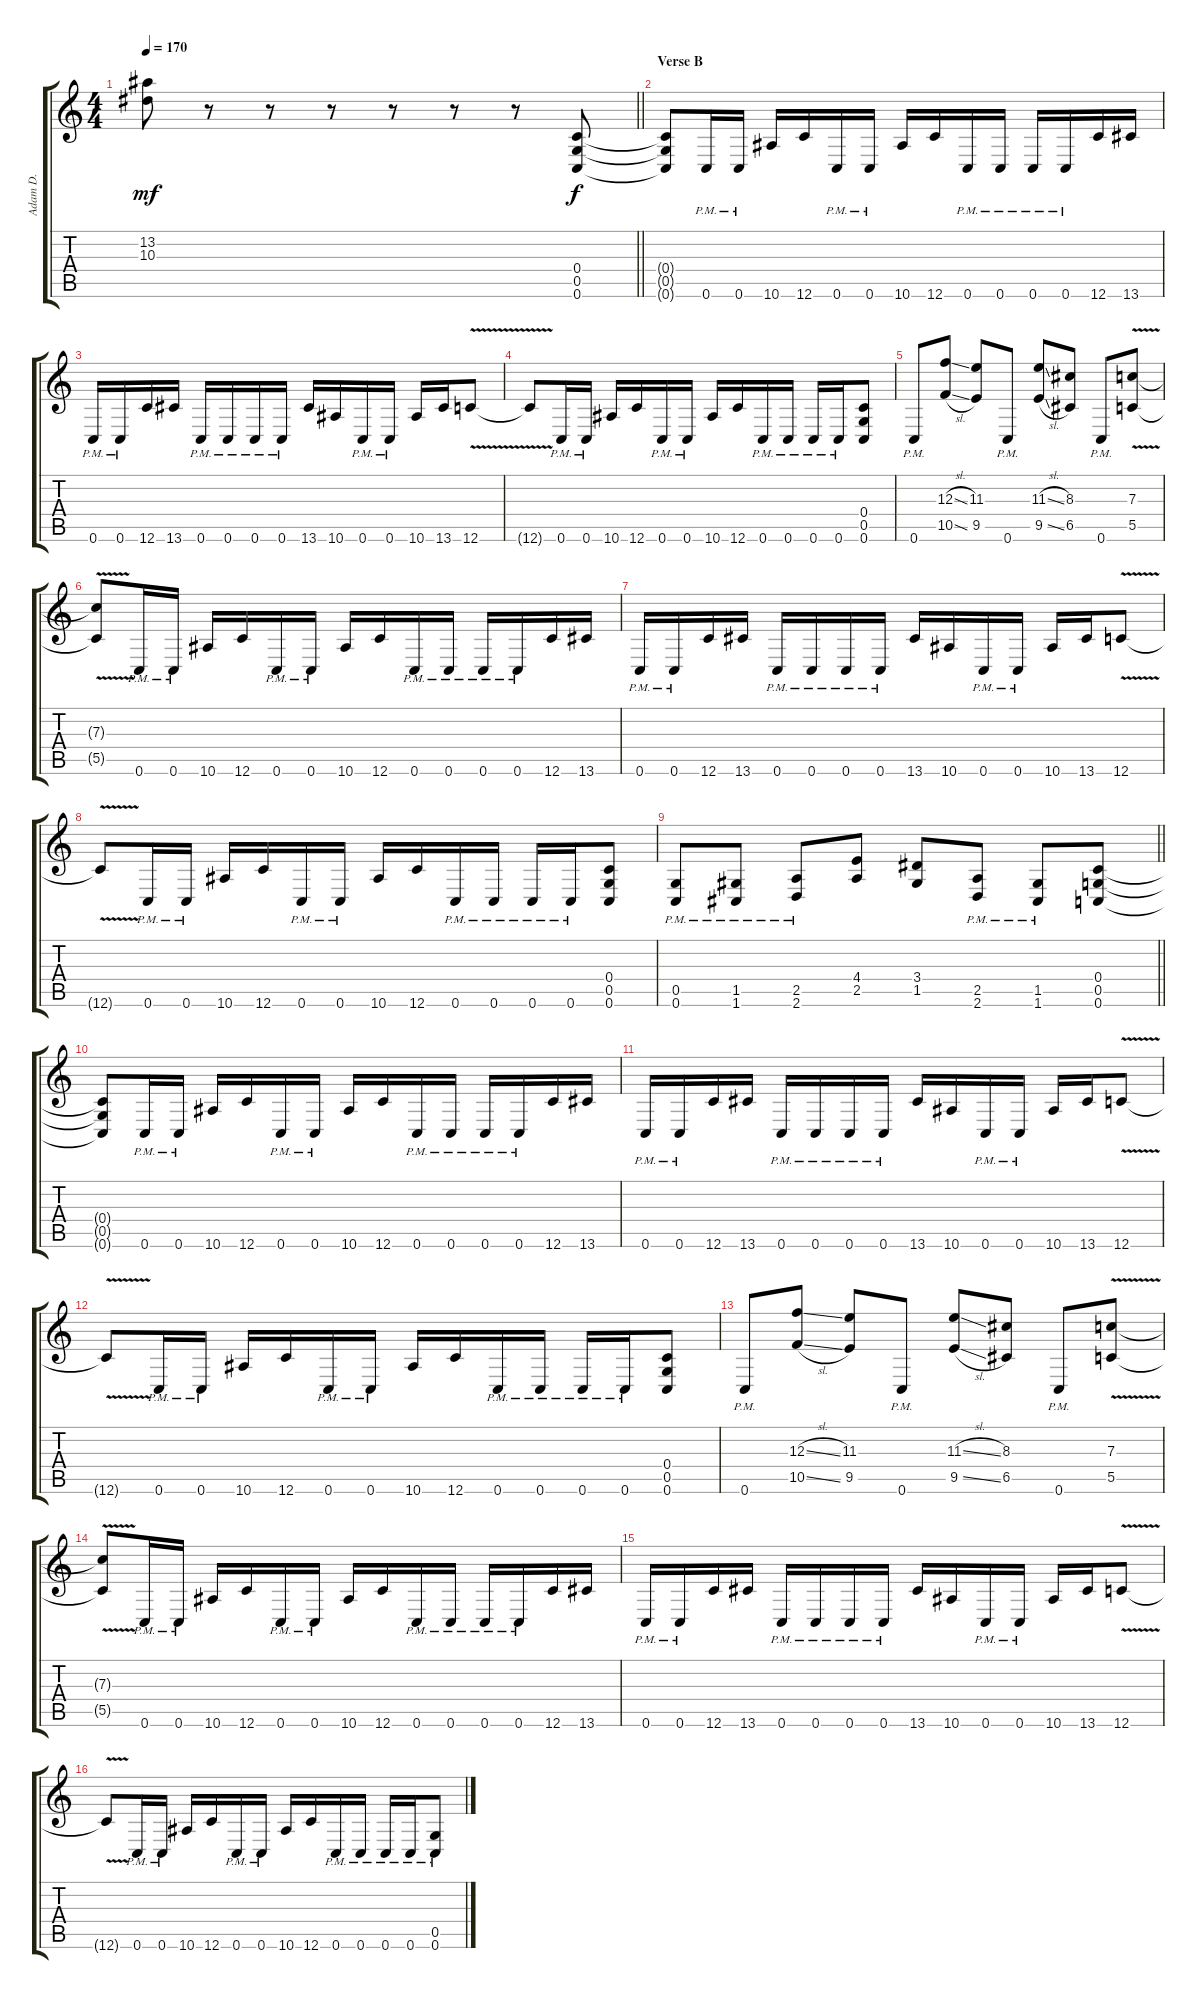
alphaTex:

\track ("Adam D." "Adam D.") {instrument distortionguitar}
\staff {score tabs}
\tuning (D4 A3 F3 C3 G2 C2) {hide}
\ts (4 4)
\tempo 170
\clef g2
\barLineRight lightlight
\ks c
(13.2 10.3).8{dy mf} r.8 r.8 r.8 r.8 r.8 r.8 (0.4 0.5 0.6).8{dy f} |
\section ("" "Verse B")
(0.4{t} 0.5{t} 0.6{t}).8 0.6{pm}.16 0.6{pm}.16 10.6.16 12.6.16 0.6{pm}.16 0.6{pm}.16 10.6.16 12.6.16 0.6{pm}.16 0.6{pm}.16 0.6{pm}.16 0.6{pm}.16 12.6.16 13.6.16 |
0.6{pm}.16 0.6{pm}.16 12.6.16 13.6.16 0.6{pm}.16 0.6{pm}.16 0.6{pm}.16 0.6{pm}.16 13.6.16 10.6.16 0.6{pm}.16 0.6{pm}.16 10.6.16 13.6.16 12.6{v}.8 |
12.6{t}.8 0.6{pm}.16 0.6{pm}.16 10.6.16 12.6.16 0.6{pm}.16 0.6{pm}.16 10.6.16 12.6.16 0.6{pm}.16 0.6{pm}.16 0.6{pm}.16 0.6{pm}.16 (0.4 0.5 0.6).8 |
0.6{pm}.8 (12.3{sl} 10.5{sl}).8 (11.3 9.5).8 0.6{pm}.8 (11.3{sl} 9.5{sl}).8 (8.3 6.5).8 0.6{pm}.8 (7.3{v} 5.5{v}).8 |
(7.3{t} 5.5{t}).8 0.6{pm}.16 0.6{pm}.16 10.6.16 12.6.16 0.6{pm}.16 0.6{pm}.16 10.6.16 12.6.16 0.6{pm}.16 0.6{pm}.16 0.6{pm}.16 0.6{pm}.16 12.6.16 13.6.16 |
0.6{pm}.16 0.6{pm}.16 12.6.16 13.6.16 0.6{pm}.16 0.6{pm}.16 0.6{pm}.16 0.6{pm}.16 13.6.16 10.6.16 0.6{pm}.16 0.6{pm}.16 10.6.16 13.6.16 12.6{v}.8 |
12.6{t}.8 0.6{pm}.16 0.6{pm}.16 10.6.16 12.6.16 0.6{pm}.16 0.6{pm}.16 10.6.16 12.6.16 0.6{pm}.16 0.6{pm}.16 0.6{pm}.16 0.6{pm}.16 (0.4 0.5 0.6).8 |
\barLineRight lightlight
(0.5{pm} 0.6{pm}).8 (1.5{pm} 1.6{pm}).8 (2.5{pm} 2.6{pm}).8 (4.4 2.5).8 (3.4 1.5).8 (2.5{pm} 2.6{pm}).8 (1.5{pm} 1.6{pm}).8 (0.4 0.5 0.6).8 |
(0.4{t} 0.5{t} 0.6{t}).8 0.6{pm}.16 0.6{pm}.16 10.6.16 12.6.16 0.6{pm}.16 0.6{pm}.16 10.6.16 12.6.16 0.6{pm}.16 0.6{pm}.16 0.6{pm}.16 0.6{pm}.16 12.6.16 13.6.16 |
0.6{pm}.16 0.6{pm}.16 12.6.16 13.6.16 0.6{pm}.16 0.6{pm}.16 0.6{pm}.16 0.6{pm}.16 13.6.16 10.6.16 0.6{pm}.16 0.6{pm}.16 10.6.16 13.6.16 12.6{v}.8 |
12.6{t}.8 0.6{pm}.16 0.6{pm}.16 10.6.16 12.6.16 0.6{pm}.16 0.6{pm}.16 10.6.16 12.6.16 0.6{pm}.16 0.6{pm}.16 0.6{pm}.16 0.6{pm}.16 (0.4 0.5 0.6).8 |
0.6{pm}.8 (12.3{sl} 10.5{sl}).8 (11.3 9.5).8 0.6{pm}.8 (11.3{sl} 9.5{sl}).8 (8.3 6.5).8 0.6{pm}.8 (7.3{v} 5.5{v}).8 |
(7.3{t} 5.5{t}).8 0.6{pm}.16 0.6{pm}.16 10.6.16 12.6.16 0.6{pm}.16 0.6{pm}.16 10.6.16 12.6.16 0.6{pm}.16 0.6{pm}.16 0.6{pm}.16 0.6{pm}.16 12.6.16 13.6.16 |
0.6{pm}.16 0.6{pm}.16 12.6.16 13.6.16 0.6{pm}.16 0.6{pm}.16 0.6{pm}.16 0.6{pm}.16 13.6.16 10.6.16 0.6{pm}.16 0.6{pm}.16 10.6.16 13.6.16 12.6{v}.8 |
12.6{t}.8 0.6{pm}.16 0.6{pm}.16 10.6.16 12.6.16 0.6{pm}.16 0.6{pm}.16 10.6.16 12.6.16 0.6{pm}.16 0.6{pm}.16 0.6{pm}.16 0.6{pm}.16 (0.5{pm} 0.6{pm}).8
